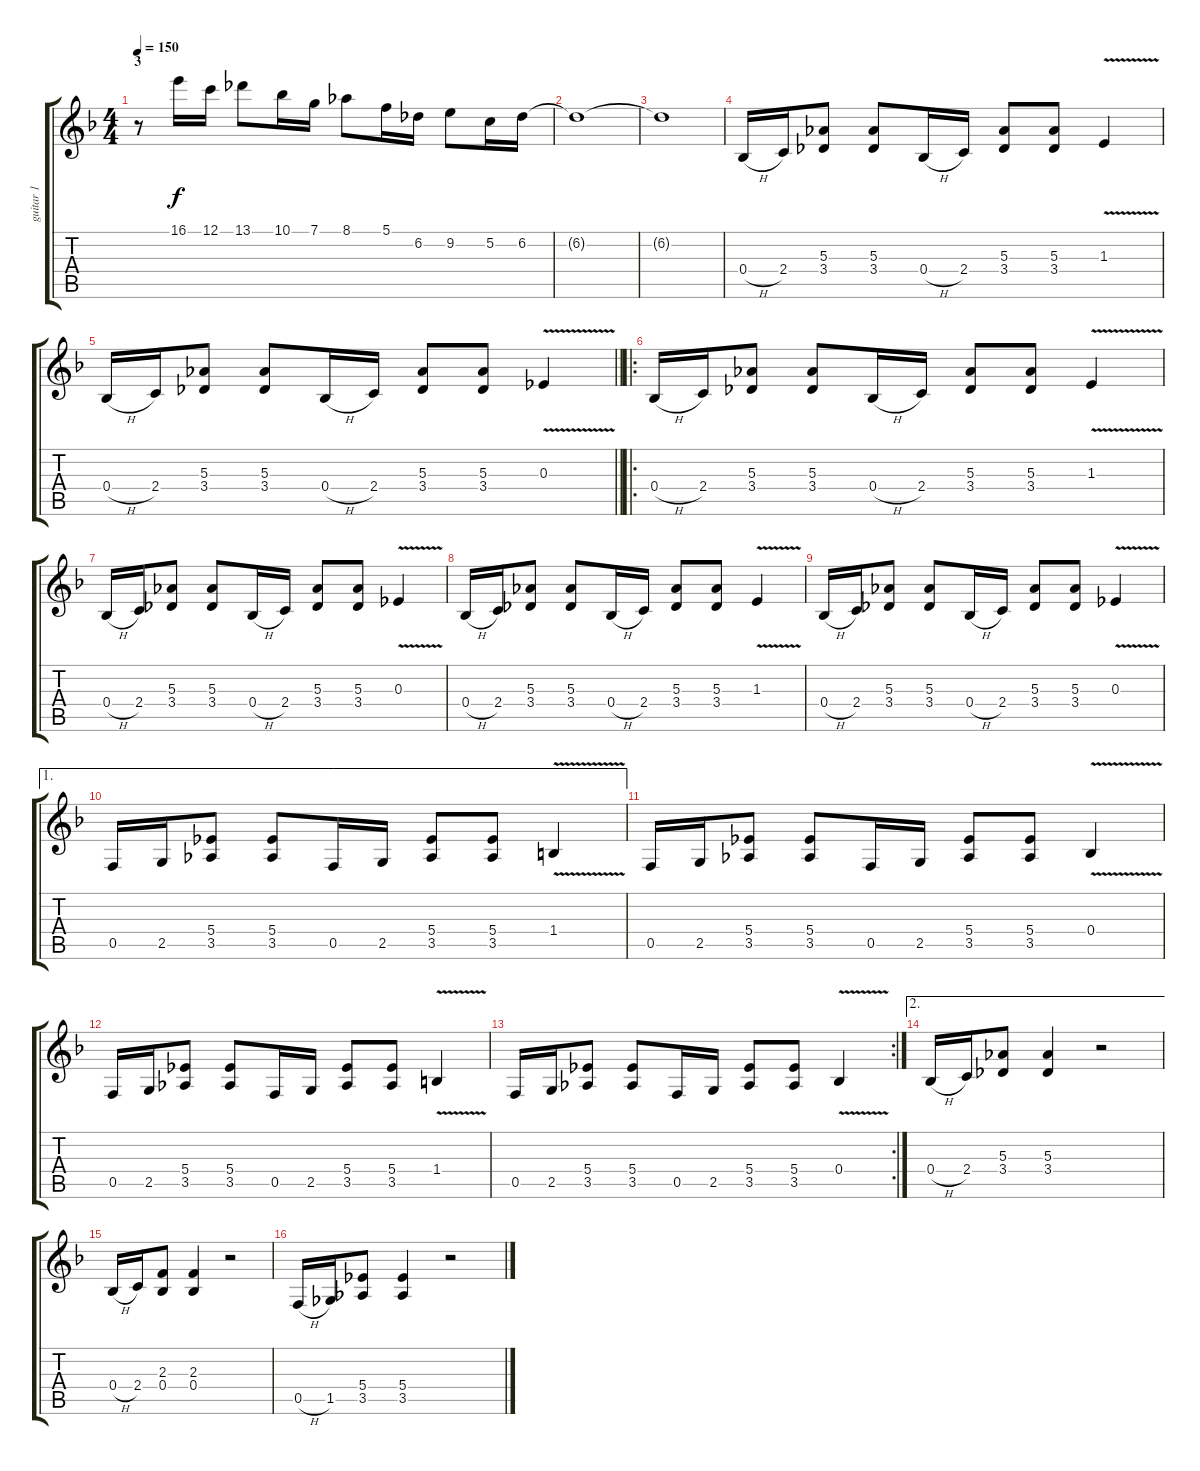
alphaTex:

\track ("guitar 1" "guitar 1") {instrument distortionguitar}
\staff {score tabs}
\tuning (C4 G3 Eb3 Bb2 F2 C2) {hide}
\ts (4 4)
\section ("" "3")
\tempo 150
\clef g2
\ks dminor
r.8{dy f} 16.1.16 12.1.16 13.1.8 10.1.16 7.1.16 8.1.8 5.1.16 6.2.16 9.2.8 5.2.16 6.2.16 |
6.2{t}.1 |
6.2{t}.1 |
0.4{h}.16 2.4.16 (5.3 3.4).8 (5.3 3.4).8 0.4{h}.16 2.4.16 (5.3 3.4).8 (5.3 3.4).8 1.3{v}.4 |
\barLineRight lightlight
0.4{h}.16 2.4.16 (5.3 3.4).8 (5.3 3.4).8 0.4{h}.16 2.4.16 (5.3 3.4).8 (5.3 3.4).8 0.3{v}.4 |
\ro
0.4{h}.16 2.4.16 (5.3 3.4).8 (5.3 3.4).8 0.4{h}.16 2.4.16 (5.3 3.4).8 (5.3 3.4).8 1.3{v}.4 |
0.4{h}.16 2.4.16 (5.3 3.4).8 (5.3 3.4).8 0.4{h}.16 2.4.16 (5.3 3.4).8 (5.3 3.4).8 0.3{v}.4 |
0.4{h}.16 2.4.16 (5.3 3.4).8 (5.3 3.4).8 0.4{h}.16 2.4.16 (5.3 3.4).8 (5.3 3.4).8 1.3{v}.4 |
0.4{h}.16 2.4.16 (5.3 3.4).8 (5.3 3.4).8 0.4{h}.16 2.4.16 (5.3 3.4).8 (5.3 3.4).8 0.3{v}.4 |
\ae 1
0.5.16 2.5.16 (5.4 3.5).8 (5.4 3.5).8 0.5.16 2.5.16 (5.4 3.5).8 (5.4 3.5).8 1.4{v}.4 |
0.5.16 2.5.16 (5.4 3.5).8 (5.4 3.5).8 0.5.16 2.5.16 (5.4 3.5).8 (5.4 3.5).8 0.4{v}.4 |
0.5.16 2.5.16 (5.4 3.5).8 (5.4 3.5).8 0.5.16 2.5.16 (5.4 3.5).8 (5.4 3.5).8 1.4{v}.4 |
\rc 2
0.5.16 2.5.16 (5.4 3.5).8 (5.4 3.5).8 0.5.16 2.5.16 (5.4 3.5).8 (5.4 3.5).8 0.4{v}.4 |
\ae 2
0.4{h}.16 2.4.16 (5.3 3.4).8 (5.3 3.4).4 r.2 |
0.4{h}.16 2.4.16 (2.3 0.4).8 (2.3 0.4).4 r.2 |
0.5{h}.16 1.5.16 (5.4 3.5).8 (5.4 3.5).4 r.2
